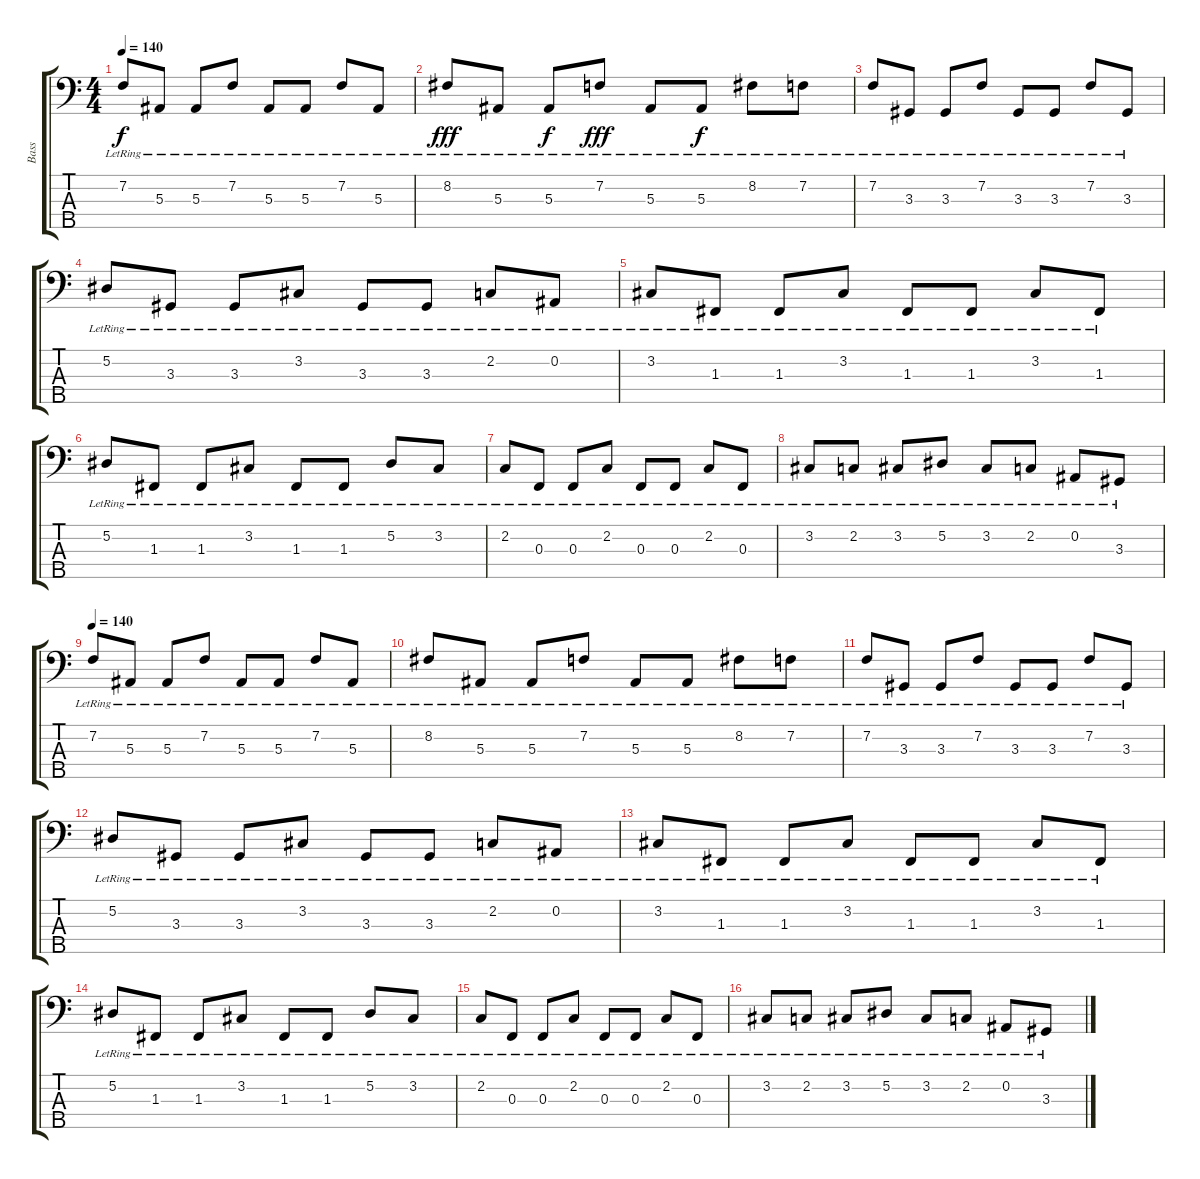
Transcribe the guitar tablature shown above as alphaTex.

\track ("Bass" "Bass") {instrument electricbassfinger}
\staff {score tabs}
\tuning (Eb2 Bb1 F1 C1 G0) {hide}
\ts (4 4)
\tempo 140
\clef f4
\ks c
7.2{lr}.8{dy f} 5.3{lr}.8 5.3{lr}.8 7.2{lr}.8 5.3{lr}.8 5.3{lr}.8 7.2{lr}.8 5.3{lr}.8 |
8.2{lr}.8{dy fff} 5.3{lr}.8 5.3{lr}.8{dy f} 7.2{lr}.8{dy fff} 5.3{lr}.8 5.3{lr}.8{dy f} 8.2{lr}.8 7.2{lr}.8 |
7.2{lr}.8 3.3{lr}.8 3.3{lr}.8 7.2{lr}.8 3.3{lr}.8 3.3{lr}.8 7.2{lr}.8 3.3{lr}.8 |
5.2{lr}.8 3.3{lr}.8 3.3{lr}.8 3.2{lr}.8 3.3{lr}.8 3.3{lr}.8 2.2{lr}.8 0.2{lr}.8 |
3.2{lr}.8 1.3{lr}.8 1.3{lr}.8 3.2{lr}.8 1.3{lr}.8 1.3{lr}.8 3.2{lr}.8 1.3{lr}.8 |
5.2{lr}.8 1.3{lr}.8 1.3{lr}.8 3.2{lr}.8 1.3{lr}.8 1.3{lr}.8 5.2{lr}.8 3.2{lr}.8 |
2.2{lr}.8 0.3{lr}.8 0.3{lr}.8 2.2{lr}.8 0.3{lr}.8 0.3{lr}.8 2.2{lr}.8 0.3{lr}.8 |
3.2{lr}.8 2.2{lr}.8 3.2{lr}.8 5.2{lr}.8 3.2{lr}.8 2.2{lr}.8 0.2{lr}.8 3.3{lr}.8 |
\tempo 140
7.2{lr}.8 5.3{lr}.8 5.3{lr}.8 7.2{lr}.8 5.3{lr}.8 5.3{lr}.8 7.2{lr}.8 5.3{lr}.8 |
8.2{lr}.8 5.3{lr}.8 5.3{lr}.8 7.2{lr}.8 5.3{lr}.8 5.3{lr}.8 8.2{lr}.8 7.2{lr}.8 |
7.2{lr}.8 3.3{lr}.8 3.3{lr}.8 7.2{lr}.8 3.3{lr}.8 3.3{lr}.8 7.2{lr}.8 3.3{lr}.8 |
5.2{lr}.8 3.3{lr}.8 3.3{lr}.8 3.2{lr}.8 3.3{lr}.8 3.3{lr}.8 2.2{lr}.8 0.2{lr}.8 |
3.2{lr}.8 1.3{lr}.8 1.3{lr}.8 3.2{lr}.8 1.3{lr}.8 1.3{lr}.8 3.2{lr}.8 1.3{lr}.8 |
5.2{lr}.8 1.3{lr}.8 1.3{lr}.8 3.2{lr}.8 1.3{lr}.8 1.3{lr}.8 5.2{lr}.8 3.2{lr}.8 |
2.2{lr}.8 0.3{lr}.8 0.3{lr}.8 2.2{lr}.8 0.3{lr}.8 0.3{lr}.8 2.2{lr}.8 0.3{lr}.8 |
3.2{lr}.8 2.2{lr}.8 3.2{lr}.8 5.2{lr}.8 3.2{lr}.8 2.2{lr}.8 0.2{lr}.8 3.3{lr}.8
